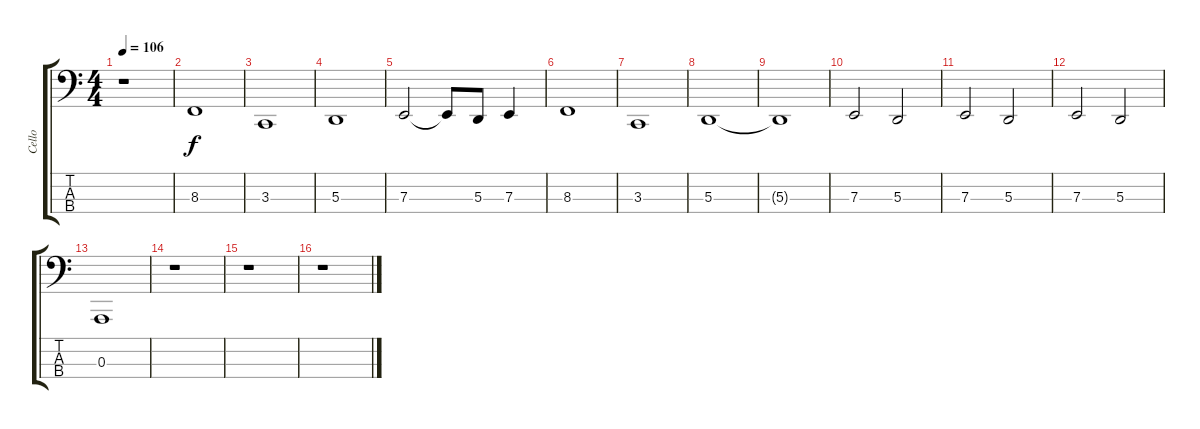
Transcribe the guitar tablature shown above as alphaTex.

\track ("Cello" "Cello") {instrument cello}
\staff {score tabs}
\tuning (G2 D2 A1 E1) {hide}
\ts (4 4)
\tempo 106
\clef f4
\ks c
r.1{dy f} |
8.3.1 |
3.3.1 |
5.3.1 |
7.3.2 7.3{t}.8 5.3.8 7.3.4 |
8.3.1 |
3.3.1 |
5.3.1 |
5.3{t}.1 |
7.3.2 5.3.2 |
7.3.2 5.3.2 |
7.3.2 5.3.2 |
0.3.1 |
r.1 |
r.1 |
r.1
